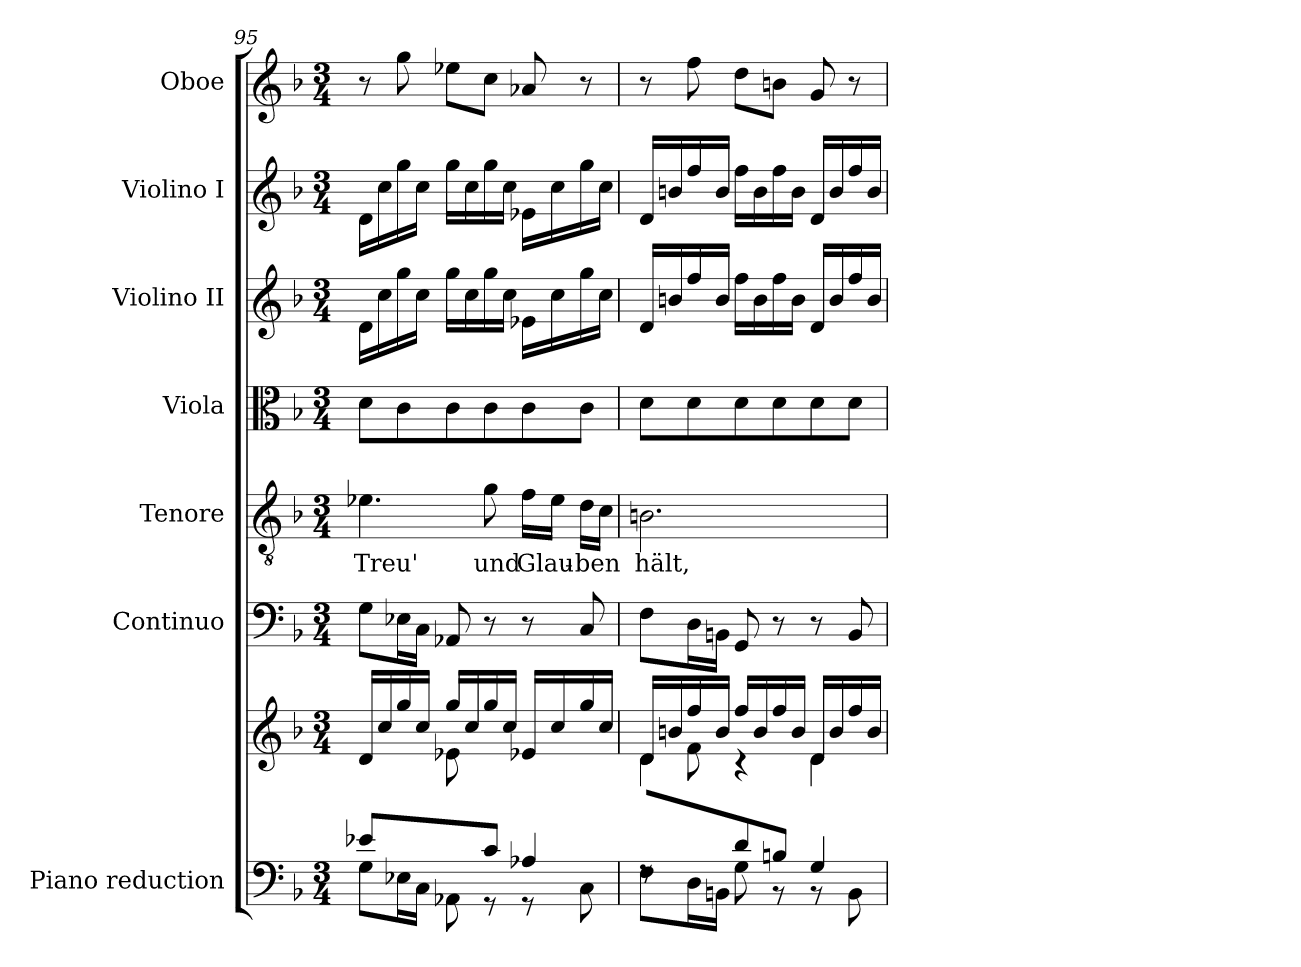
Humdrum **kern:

**kern	**kern	**kern	**kern	**text	**kern	**kern	**kern	**kern
*part7	*part7	*part6	*part5	*part5	*part4	*part3	*part2	*part1
*staff8	*staff7	*staff6	*staff5	*staff5	*staff4	*staff3	*staff2	*staff1
*I"Piano reduction	*	*I"Continuo	*I"Tenore	*	*I"Viola	*I"Violino II	*I"Violino I	*I"Oboe
*I'Pno	*	*	*	*	*I'Vla	*I'Vln	*I'Vln	*I'Ob
*clefF4	*clefG2	*clefF4	*clefGv2	*	*clefC3	*clefG2	*clefG2	*clefG2
*k[b-]	*k[b-]	*k[b-]	*k[b-]	*	*k[b-]	*k[b-]	*k[b-]	*k[b-]
*M3/4	*M3/4	*M3/4	*M3/4	*	*M3/4	*M3/4	*M3/4	*M3/4
=95	=95	=95	=95	=95	=95	=95	=95	=95
*^	*^	*	*	*	*	*	*	*
!	!	!	!	!	!	!LO:LY:b	!	!	!	!
8e-X/L	8G\L	16d/LL	8ryy	8G\L	4.e-X\	Treu'	8d\L	16d\LL	16d\LL	8r
.	.	16cc/	.	.	.	.	.	16cc\	16cc\	.
4ryy	16E-X\L	16gg/	8g\J	16E-X\L	.	.	8c\	16gg\	16gg\	8gg\
.	16C\JJ	16cc/JJ	.	16C\JJ	.	.	.	16cc\JJ	16cc\JJ	.
.	8AA-X\	16gg/LL	8e-X\L	8AA-X/	.	.	8c\	16gg\LL	16gg\LL	8ee-X\L
.	.	16cc/	.	.	.	.	.	16cc\	16cc\	.
!	!	!	!	!	!	!LO:LY:b	!	!	!	!
8c/J	8r	16gg/	4.ryy	8r	8g\	und	8c\	16gg\	16gg\	8cc\J
.	.	16cc/JJ	.	.	.	.	.	16cc\JJ	16cc\JJ	.
!	!	!	!	!	!	!LO:LY:b	!	!	!	!
4A-X/	8r	16e-X/LL	.	8r	16f\LL	Glau-	8c\	16e-X\LL	16e-X\LL	8a-X/
.	.	16cc/	.	.	16e-\JJ	.	.	16cc\	16cc\	.
!	!	!	!	!	!	!LO:LY:b	!	!	!	!
.	8C\	16gg/	.	8C/	16d\LL	-ben	8c\J	16gg\	16gg\	8r
.	.	16cc/JJ	.	.	16c\JJ	.	.	16cc\JJ	16cc\JJ	.
=96	=96	=96	=96	=96	=96	=96	=96	=96	=96	=96
*	*	*	*^	*	*	*	*	*	*	*
!	!	!	!	!	!	!	!LO:LY:b	!	!	!	!
8rF	8F\L	16d/LL	4d\	8ryy	8F\L	2.Bn\	hält,	8d\L	16d/LL	16d/LL	8r
.	.	16bn/	.	.	.	.	.	.	16bn/	16bn/	.
8ryy	16D\L	16ff/	.	8f\L	16D\L	.	.	8d\	16ff/	16ff/	8ff\
.	16BBn\JJ	16b/JJ	.	.	16BBn\JJ	.	.	.	16b/JJ	16b/JJ	.
8d/	8G\	16ff/LL	4r	2ryy	8GG/	.	.	8d\	16ff\LL	16ff\LL	8dd\L
.	.	16b/	.	.	.	.	.	.	16b\	16b\	.
8Bn/J	8r	16ff/	.	.	8r	.	.	8d\	16ff\	16ff\	8bn\J
.	.	16b/JJ	.	.	.	.	.	.	16b\JJ	16b\JJ	.
4G/	8r	16d/LL	4d\	.	8r	.	.	8d\	16d/LL	16d/LL	8g/
.	.	16b/	.	.	.	.	.	.	16b/	16b/	.
.	8BB\	16ff/	.	.	8BB/	.	.	8d\J	16ff/	16ff/	8r
.	.	16b/JJ	.	.	.	.	.	.	16b/JJ	16b/JJ	.
*v	*v	*	*	*	*	*	*	*	*	*	*
*	*v	*v	*v	*	*	*	*	*	*	*
=	=	=	=	=	=	=	=	=
*-	*-	*-	*-	*-	*-	*-	*-	*-
